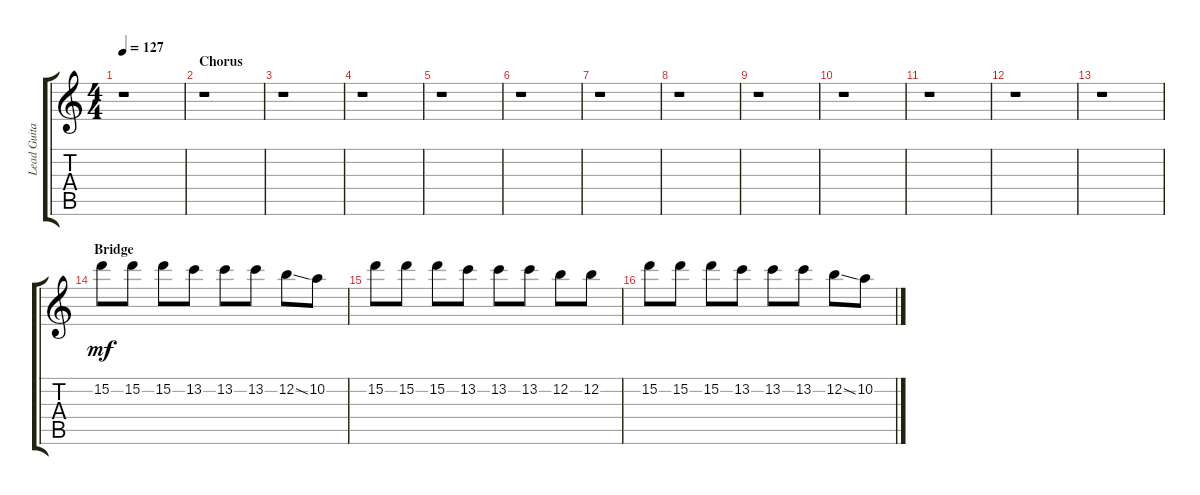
\track ("Lead Guitar 1" "Lead Guita") {instrument distortionguitar}
\staff {score tabs}
\tuning (E4 B3 G3 D3 A2 E2) {hide}
\ts (4 4)
\tempo 127
\clef g2
\ks c
r.1{dy f} |
\section ("" "Chorus")
r.1 |
r.1 |
r.1 |
r.1 |
r.1 |
r.1 |
r.1 |
r.1 |
r.1 |
r.1 |
r.1 |
r.1 |
\section ("" "Bridge")
15.2.8{dy mf} 15.2.8 15.2.8 13.2.8 13.2.8 13.2.8 12.2{ss}.8 10.2.8 |
15.2.8 15.2.8 15.2.8 13.2.8 13.2.8 13.2.8 12.2.8 12.2.8 |
15.2.8 15.2.8 15.2.8 13.2.8 13.2.8 13.2.8 12.2{ss}.8 10.2.8
